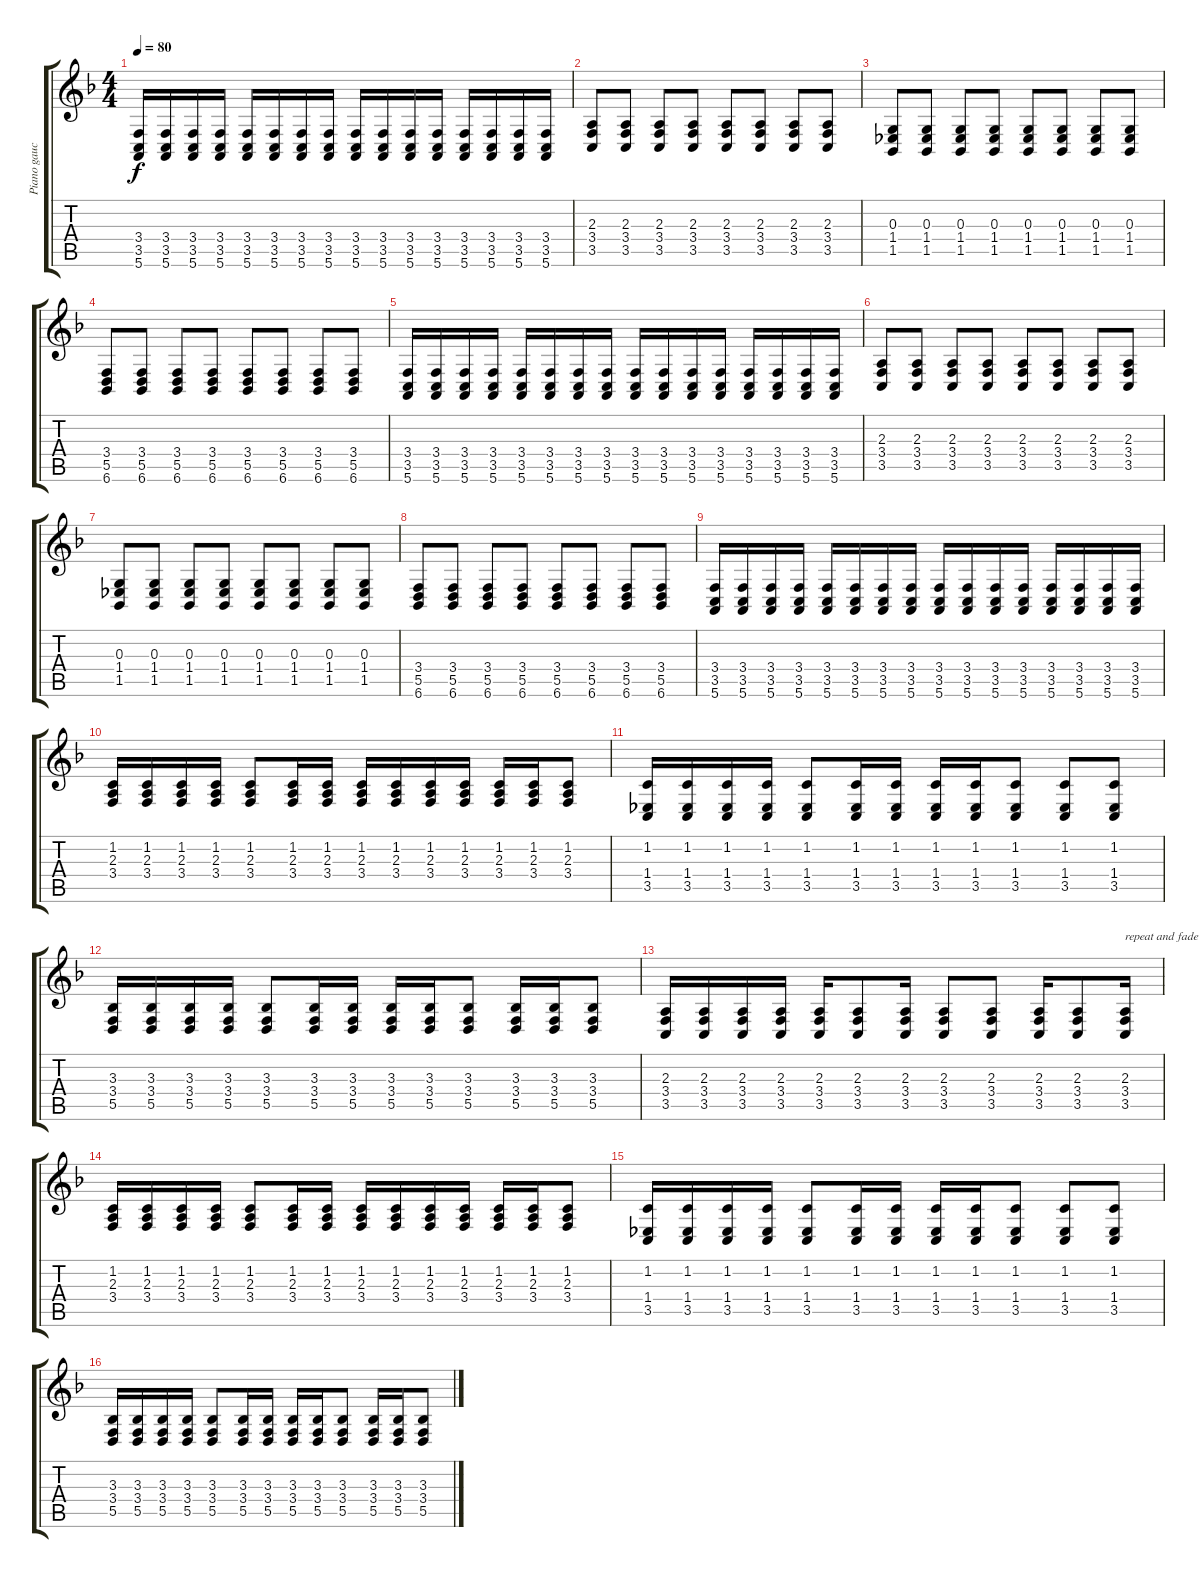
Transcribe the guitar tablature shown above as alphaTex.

\track ("Piano gauche" "Piano gauc") {mute instrument brightacousticpiano}
\staff {score tabs}
\tuning (E4 B3 G3 D3 A2 E2) {hide}
\ts (4 4)
\tempo 80
\clef g2
\ks f
(3.4 3.5 5.6).16{dy f} (3.4 3.5 5.6).16 (3.4 3.5 5.6).16 (3.4 3.5 5.6).16 (3.4 3.5 5.6).16 (3.4 3.5 5.6).16 (3.4 3.5 5.6).16 (3.4 3.5 5.6).16 (3.4 3.5 5.6).16 (3.4 3.5 5.6).16 (3.4 3.5 5.6).16 (3.4 3.5 5.6).16 (3.4 3.5 5.6).16 (3.4 3.5 5.6).16 (3.4 3.5 5.6).16 (3.4 3.5 5.6).16 |
(2.3 3.4 3.5).8 (2.3 3.4 3.5).8 (2.3 3.4 3.5).8 (2.3 3.4 3.5).8 (2.3 3.4 3.5).8 (2.3 3.4 3.5).8 (2.3 3.4 3.5).8 (2.3 3.4 3.5).8 |
(0.3 1.4 1.5).8 (0.3 1.4 1.5).8 (0.3 1.4 1.5).8 (0.3 1.4 1.5).8 (0.3 1.4 1.5).8 (0.3 1.4 1.5).8 (0.3 1.4 1.5).8 (0.3 1.4 1.5).8 |
(3.4 5.5 6.6).8 (3.4 5.5 6.6).8 (3.4 5.5 6.6).8 (3.4 5.5 6.6).8 (3.4 5.5 6.6).8 (3.4 5.5 6.6).8 (3.4 5.5 6.6).8 (3.4 5.5 6.6).8 |
(3.4 3.5 5.6).16 (3.4 3.5 5.6).16 (3.4 3.5 5.6).16 (3.4 3.5 5.6).16 (3.4 3.5 5.6).16 (3.4 3.5 5.6).16 (3.4 3.5 5.6).16 (3.4 3.5 5.6).16 (3.4 3.5 5.6).16 (3.4 3.5 5.6).16 (3.4 3.5 5.6).16 (3.4 3.5 5.6).16 (3.4 3.5 5.6).16 (3.4 3.5 5.6).16 (3.4 3.5 5.6).16 (3.4 3.5 5.6).16 |
(2.3 3.4 3.5).8 (2.3 3.4 3.5).8 (2.3 3.4 3.5).8 (2.3 3.4 3.5).8 (2.3 3.4 3.5).8 (2.3 3.4 3.5).8 (2.3 3.4 3.5).8 (2.3 3.4 3.5).8 |
(0.3 1.4 1.5).8 (0.3 1.4 1.5).8 (0.3 1.4 1.5).8 (0.3 1.4 1.5).8 (0.3 1.4 1.5).8 (0.3 1.4 1.5).8 (0.3 1.4 1.5).8 (0.3 1.4 1.5).8 |
(3.4 5.5 6.6).8 (3.4 5.5 6.6).8 (3.4 5.5 6.6).8 (3.4 5.5 6.6).8 (3.4 5.5 6.6).8 (3.4 5.5 6.6).8 (3.4 5.5 6.6).8 (3.4 5.5 6.6).8 |
(3.4 3.5 5.6).16 (3.4 3.5 5.6).16 (3.4 3.5 5.6).16 (3.4 3.5 5.6).16 (3.4 3.5 5.6).16 (3.4 3.5 5.6).16 (3.4 3.5 5.6).16 (3.4 3.5 5.6).16 (3.4 3.5 5.6).16 (3.4 3.5 5.6).16 (3.4 3.5 5.6).16 (3.4 3.5 5.6).16 (3.4 3.5 5.6).16 (3.4 3.5 5.6).16 (3.4 3.5 5.6).16 (3.4 3.5 5.6).16 |
(1.2 2.3 3.4).16 (1.2 2.3 3.4).16 (1.2 2.3 3.4).16 (1.2 2.3 3.4).16 (1.2 2.3 3.4).8 (1.2 2.3 3.4).16 (1.2 2.3 3.4).16 (1.2 2.3 3.4).16 (1.2 2.3 3.4).16 (1.2 2.3 3.4).16 (1.2 2.3 3.4).16 (1.2 2.3 3.4).16 (1.2 2.3 3.4).16 (1.2 2.3 3.4).8 |
(1.2 1.4 3.5).16 (1.2 1.4 3.5).16 (1.2 1.4 3.5).16 (1.2 1.4 3.5).16 (1.2 1.4 3.5).8 (1.2 1.4 3.5).16 (1.2 1.4 3.5).16 (1.2 1.4 3.5).16 (1.2 1.4 3.5).16 (1.2 1.4 3.5).8 (1.2 1.4 3.5).8 (1.2 1.4 3.5).8 |
(3.3 3.4 5.5).16 (3.3 3.4 5.5).16 (3.3 3.4 5.5).16 (3.3 3.4 5.5).16 (3.3 3.4 5.5).8 (3.3 3.4 5.5).16 (3.3 3.4 5.5).16 (3.3 3.4 5.5).16 (3.3 3.4 5.5).16 (3.3 3.4 5.5).8 (3.3 3.4 5.5).16 (3.3 3.4 5.5).16 (3.3 3.4 5.5).8 |
(2.3 3.4 3.5).16 (2.3 3.4 3.5).16 (2.3 3.4 3.5).16 (2.3 3.4 3.5).16 (2.3 3.4 3.5).16 (2.3 3.4 3.5).8 (2.3 3.4 3.5).16 (2.3 3.4 3.5).8 (2.3 3.4 3.5).8 (2.3 3.4 3.5).16 (2.3 3.4 3.5).8 (2.3 3.4 3.5).16{txt "repeat and fade out"} |
(1.2 2.3 3.4).16 (1.2 2.3 3.4).16 (1.2 2.3 3.4).16 (1.2 2.3 3.4).16 (1.2 2.3 3.4).8 (1.2 2.3 3.4).16 (1.2 2.3 3.4).16 (1.2 2.3 3.4).16 (1.2 2.3 3.4).16 (1.2 2.3 3.4).16 (1.2 2.3 3.4).16 (1.2 2.3 3.4).16 (1.2 2.3 3.4).16 (1.2 2.3 3.4).8 |
(1.2 1.4 3.5).16 (1.2 1.4 3.5).16 (1.2 1.4 3.5).16 (1.2 1.4 3.5).16 (1.2 1.4 3.5).8 (1.2 1.4 3.5).16 (1.2 1.4 3.5).16 (1.2 1.4 3.5).16 (1.2 1.4 3.5).16 (1.2 1.4 3.5).8 (1.2 1.4 3.5).8 (1.2 1.4 3.5).8 |
(3.3 3.4 5.5).16 (3.3 3.4 5.5).16 (3.3 3.4 5.5).16 (3.3 3.4 5.5).16 (3.3 3.4 5.5).8 (3.3 3.4 5.5).16 (3.3 3.4 5.5).16 (3.3 3.4 5.5).16 (3.3 3.4 5.5).16 (3.3 3.4 5.5).8 (3.3 3.4 5.5).16 (3.3 3.4 5.5).16 (3.3 3.4 5.5).8
